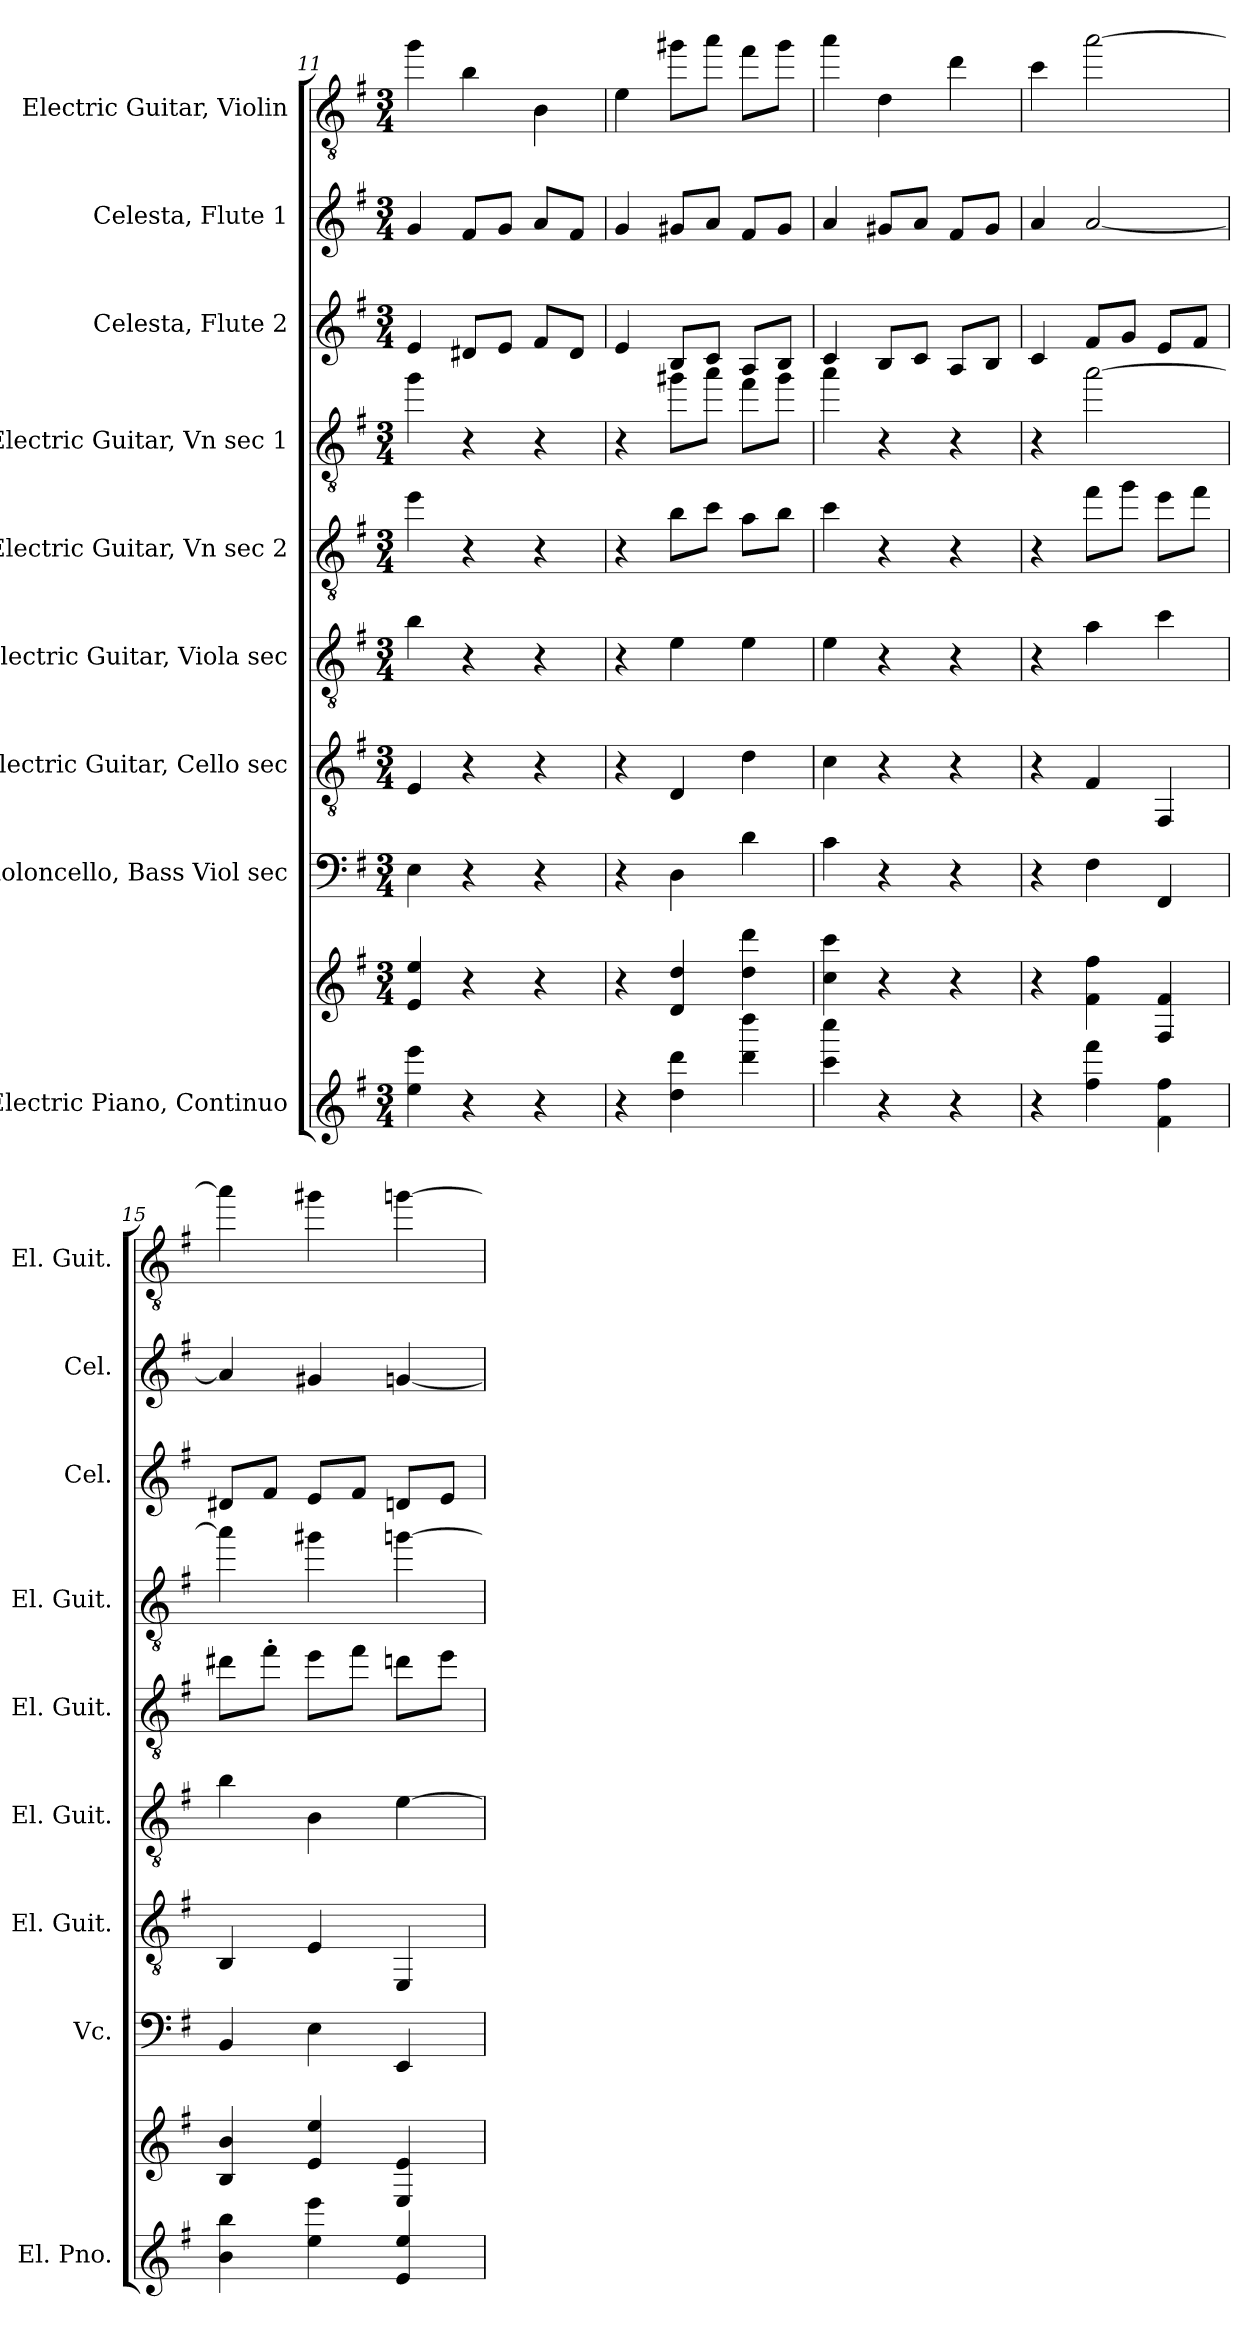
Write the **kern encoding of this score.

**kern	**kern	**kern	**kern	**kern	**kern	**kern	**kern	**kern	**kern
*part9	*part9	*part8	*part7	*part6	*part5	*part4	*part3	*part2	*part1
*staff10	*staff9	*staff8	*staff7	*staff6	*staff5	*staff4	*staff3	*staff2	*staff1
*I"Electric Piano, Continuo	*	*I"Violoncello, Bass Viol sec	*I"Electric Guitar, Cello sec	*I"Electric Guitar, Viola sec	*I"Electric Guitar, Vn sec 2	*I"Electric Guitar, Vn sec 1	*I"Celesta, Flute 2	*I"Celesta, Flute 1	*I"Electric Guitar, Violin
*I'El. Pno.	*	*I'Vc.	*I'El. Guit.	*I'El. Guit.	*I'El. Guit.	*I'El. Guit.	*I'Cel.	*I'Cel.	*I'El. Guit.
!!LO:PB:g=z
*clefG2	*clefG2	*clefF4	*clefGv2	*clefGv2	*clefGv2	*clefGv2	*clefG2	*clefG2	*clefGv2
*	*	*	*	*	*	*	*ITrd-7c-12	*ITrd-7c-12	*
*k[f#]	*k[f#]	*k[f#]	*k[f#]	*k[f#]	*k[f#]	*k[f#]	*k[f#]	*k[f#]	*k[f#]
*M3/4	*M3/4	*M3/4	*M3/4	*M3/4	*M3/4	*M3/4	*M3/4	*M3/4	*M3/4
=11	=11	=11	=11	=11	=11	=11	=11	=11	=11
4ee\ 4eee\	4e/ 4ee/	4E\	4E/	4b\	4ee\	4gg\	4ee/	4gg/	4gg\
4r	4r	4r	4r	4r	4r	4r	8dd#X/L	8ff#/L	4b\
.	.	.	.	.	.	.	8ee/J	8gg/J	.
4r	4r	4r	4r	4r	4r	4r	8ff#/L	8aa/L	4B\
.	.	.	.	.	.	.	8dd#/J	8ff#/J	.
=12	=12	=12	=12	=12	=12	=12	=12	=12	=12
4r	4r	4r	4r	4r	4r	4r	4ee/	4gg/	4e\
4dd\ 4ddd\	4d/ 4dd/	4D\	4D/	4e\	8b\L	8gg#X\L	8b/L	8gg#X/L	8gg#X\L
.	.	.	.	.	8cc\J	8aa\J	8cc/J	8aa/J	8aa\J
4ddd\ 4dddd\	4dd\ 4ddd\	4d\	4d\	4e\	8a\L	8ff#\L	8a/L	8ff#/L	8ff#\L
.	.	.	.	.	8b\J	8gg#\J	8b/J	8gg#/J	8gg#\J
=13	=13	=13	=13	=13	=13	=13	=13	=13	=13
4ccc\ 4cccc\	4cc\ 4ccc\	4c\	4c\	4e\	4cc\	4aa\	4cc/	4aa/	4aa\
4r	4r	4r	4r	4r	4r	4r	8b/L	8gg#X/L	4d\
.	.	.	.	.	.	.	8cc/J	8aa/J	.
4r	4r	4r	4r	4r	4r	4r	8a/L	8ff#/L	4dd\
.	.	.	.	.	.	.	8b/J	8gg#/J	.
=14	=14	=14	=14	=14	=14	=14	=14	=14	=14
4r	4r	4r	4r	4r	4r	4r	4cc/	4aa/	4cc\
4ff#\ 4fff#\	4f#\ 4ff#\	4F#\	4F#/	4a\	8ff#\L	[2aa\	8ff#/L	[2aa/	[2aa\
.	.	.	.	.	8gg\J	.	8gg/J	.	.
4f#\ 4ff#\	4F#/ 4f#/	4FF#/	4FF#/	4cc\	8ee\L	.	8ee/L	.	.
.	.	.	.	.	8ff#\J	.	8ff#/J	.	.
=15	=15	=15	=15	=15	=15	=15	=15	=15	=15
4b\ 4bb\	4B/ 4b/	4BB/	4BB/	4b\	8dd#X\L	4aa\]	8dd#X/L	4aa/]	4aa\]
.	.	.	.	.	8ff#'\J	.	8ff#/J	.	.
4ee\ 4eee\	4e/ 4ee/	4E\	4E/	4B\	8ee\L	4gg#X\	8ee/L	4gg#X/	4gg#X\
.	.	.	.	.	8ff#\J	.	8ff#/J	.	.
4e/ 4ee/	4E/ 4e/	4EE/	4EE/	[4e\	8ddn\L	[4ggn\	8ddn/L	[4ggn/	[4ggn\
.	.	.	.	.	8ee\J	.	8ee/J	.	.
=	=	=	=	=	=	=	=	=	=
*-	*-	*-	*-	*-	*-	*-	*-	*-	*-
